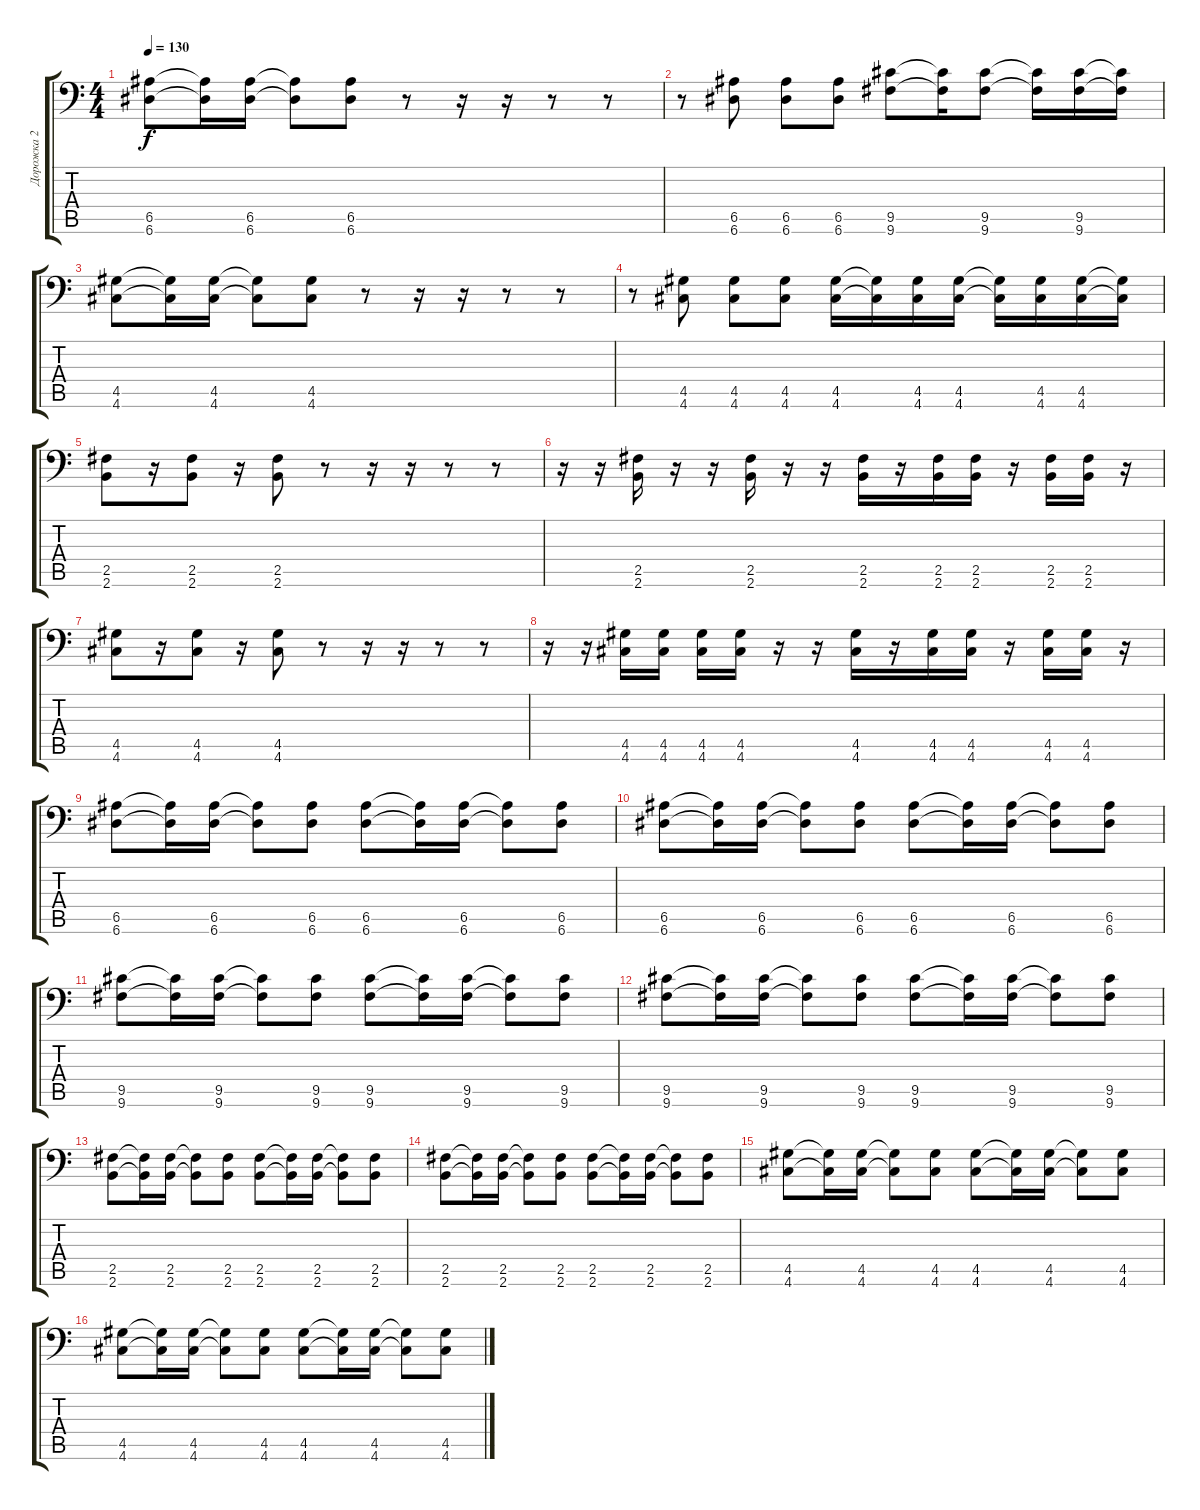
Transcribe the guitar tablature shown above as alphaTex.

\track ("Дорожка 2" "Дорожка 2") {instrument distortionguitar}
\staff {score tabs}
\tuning (B3 Gb3 D3 A2 E2 A1) {hide}
\ts (4 4)
\tempo 130
\clef f4
\ks c
(6.5 6.6).8{dy f} (6.5{t} 6.6{t}).16 (6.5 6.6).16 (6.5{t} 6.6{t}).8 (6.5 6.6).8 r.8 r.16 r.16 r.8 r.8 |
r.8 (6.5 6.6).8 (6.5 6.6).8 (6.5 6.6).8 (9.5 9.6).8 (9.5{t} 9.6{t}).16 (9.5 9.6).8 (9.5{t} 9.6{t}).16 (9.5 9.6).16 (9.5{t} 9.6{t}).16 |
(4.5 4.6).8 (4.5{t} 4.6{t}).16 (4.5 4.6).16 (4.5{t} 4.6{t}).8 (4.5 4.6).8 r.8 r.16 r.16 r.8 r.8 |
r.8 (4.5 4.6).8 (4.5 4.6).8 (4.5 4.6).8 (4.5 4.6).16 (4.5{t} 4.6{t}).16 (4.5 4.6).16 (4.5 4.6).16 (4.5{t} 4.6{t}).16 (4.5 4.6).16 (4.5 4.6).16 (4.5{t} 4.6{t}).16 |
(2.5 2.6).8 r.16 (2.5 2.6).8 r.16 (2.5 2.6).8 r.8 r.16 r.16 r.8 r.8 |
r.16 r.16 (2.5 2.6).16 r.16 r.16 (2.5 2.6).16 r.16 r.16 (2.5 2.6).16 r.16 (2.5 2.6).16 (2.5 2.6).16 r.16 (2.5 2.6).16 (2.5 2.6).16 r.16 |
(4.5 4.6).8 r.16 (4.5 4.6).8 r.16 (4.5 4.6).8 r.8 r.16 r.16 r.8 r.8 |
r.16 r.16 (4.5 4.6).16 (4.5 4.6).16 (4.5 4.6).16 (4.5 4.6).16 r.16 r.16 (4.5 4.6).16 r.16 (4.5 4.6).16 (4.5 4.6).16 r.16 (4.5 4.6).16 (4.5 4.6).16 r.16 |
(6.5 6.6).8 (6.5{t} 6.6{t}).16 (6.5 6.6).16 (6.5{t} 6.6{t}).8 (6.5 6.6).8 (6.5 6.6).8 (6.5{t} 6.6{t}).16 (6.5 6.6).16 (6.5{t} 6.6{t}).8 (6.5 6.6).8 |
(6.5 6.6).8 (6.5{t} 6.6{t}).16 (6.5 6.6).16 (6.5{t} 6.6{t}).8 (6.5 6.6).8 (6.5 6.6).8 (6.5{t} 6.6{t}).16 (6.5 6.6).16 (6.5{t} 6.6{t}).8 (6.5 6.6).8 |
(9.5 9.6).8 (9.5{t} 9.6{t}).16 (9.5 9.6).16 (9.5{t} 9.6{t}).8 (9.5 9.6).8 (9.5 9.6).8 (9.5{t} 9.6{t}).16 (9.5 9.6).16 (9.5{t} 9.6{t}).8 (9.5 9.6).8 |
(9.5 9.6).8 (9.5{t} 9.6{t}).16 (9.5 9.6).16 (9.5{t} 9.6{t}).8 (9.5 9.6).8 (9.5 9.6).8 (9.5{t} 9.6{t}).16 (9.5 9.6).16 (9.5{t} 9.6{t}).8 (9.5 9.6).8 |
(2.5 2.6).8 (2.5{t} 2.6{t}).16 (2.5 2.6).16 (2.5{t} 2.6{t}).8 (2.5 2.6).8 (2.5 2.6).8 (2.5{t} 2.6{t}).16 (2.5 2.6).16 (2.5{t} 2.6{t}).8 (2.5 2.6).8 |
(2.5 2.6).8 (2.5{t} 2.6{t}).16 (2.5 2.6).16 (2.5{t} 2.6{t}).8 (2.5 2.6).8 (2.5 2.6).8 (2.5{t} 2.6{t}).16 (2.5 2.6).16 (2.5{t} 2.6{t}).8 (2.5 2.6).8 |
(4.5 4.6).8 (4.5{t} 4.6{t}).16 (4.5 4.6).16 (4.5{t} 4.6{t}).8 (4.5 4.6).8 (4.5 4.6).8 (4.5{t} 4.6{t}).16 (4.5 4.6).16 (4.5{t} 4.6{t}).8 (4.5 4.6).8 |
(4.5 4.6).8 (4.5{t} 4.6{t}).16 (4.5 4.6).16 (4.5{t} 4.6{t}).8 (4.5 4.6).8 (4.5 4.6).8 (4.5{t} 4.6{t}).16 (4.5 4.6).16 (4.5{t} 4.6{t}).8 (4.5 4.6).8
